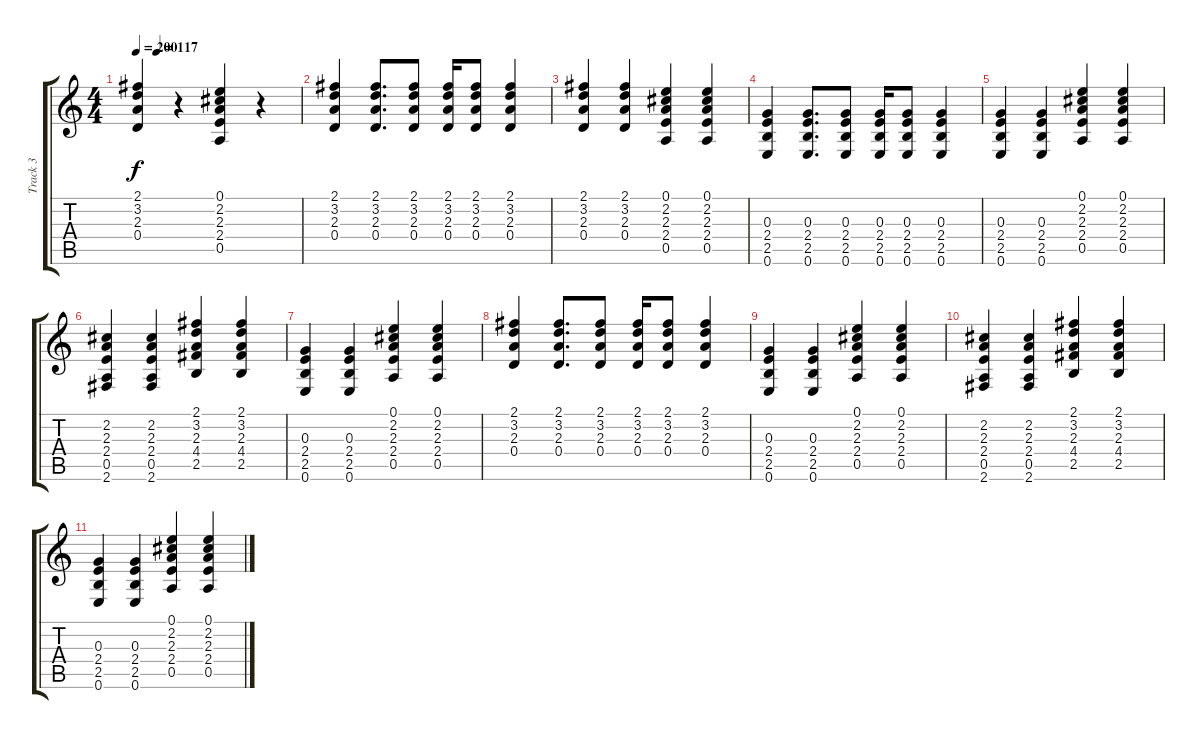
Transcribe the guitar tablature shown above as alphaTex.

\track ("Track 3" "Track 3") {instrument acousticguitarsteel}
\staff {score tabs}
\tuning (E4 B3 G3 D3 A2 E2) {hide}
\ts (4 4)
\tempo 200
\tempo (117 0.125)
\clef g2
\ks c
(2.1{t} 3.2{t} 2.3{t} 0.4{t}).4{dy f} r.4 (0.1 2.2 2.3 2.4 0.5).4 r.4 |
(2.1 3.2 2.3 0.4).4 (2.1 3.2 2.3 0.4).8{d} (2.1 3.2 2.3 0.4).8 (2.1 3.2 2.3 0.4).16 (2.1 3.2 2.3 0.4).8 (2.1 3.2 2.3 0.4).4 |
(2.1 3.2 2.3 0.4).4 (2.1 3.2 2.3 0.4).4 (0.1 2.2 2.3 2.4 0.5).4 (0.1 2.2 2.3 2.4 0.5).4 |
(0.3 2.4 2.5 0.6).4 (0.3 2.4 2.5 0.6).8{d} (0.3 2.4 2.5 0.6).8 (0.3 2.4 2.5 0.6).16 (0.3 2.4 2.5 0.6).8 (0.3 2.4 2.5 0.6).4 |
(0.3 2.4 2.5 0.6).4 (0.3 2.4 2.5 0.6).4 (0.1 2.2 2.3 2.4 0.5).4 (0.1 2.2 2.3 2.4 0.5).4 |
(2.2 2.3 2.4 0.5 2.6).4 (2.2 2.3 2.4 0.5 2.6).4 (2.1 3.2 2.3 4.4 2.5).4 (2.1 3.2 2.3 4.4 2.5).4 |
(0.3 2.4 2.5 0.6).4 (0.3 2.4 2.5 0.6).4 (0.1 2.2 2.3 2.4 0.5).4 (0.1 2.2 2.3 2.4 0.5).4 |
(2.1 3.2 2.3 0.4).4 (2.1 3.2 2.3 0.4).8{d} (2.1 3.2 2.3 0.4).8 (2.1 3.2 2.3 0.4).16 (2.1 3.2 2.3 0.4).8 (2.1 3.2 2.3 0.4).4 |
(0.3 2.4 2.5 0.6).4 (0.3 2.4 2.5 0.6).4 (0.1 2.2 2.3 2.4 0.5).4 (0.1 2.2 2.3 2.4 0.5).4 |
(2.2 2.3 2.4 0.5 2.6).4 (2.2 2.3 2.4 0.5 2.6).4 (2.1 3.2 2.3 4.4 2.5).4 (2.1 3.2 2.3 4.4 2.5).4 |
(0.3 2.4 2.5 0.6).4 (0.3 2.4 2.5 0.6).4 (0.1 2.2 2.3 2.4 0.5).4 (0.1 2.2 2.3 2.4 0.5).4
